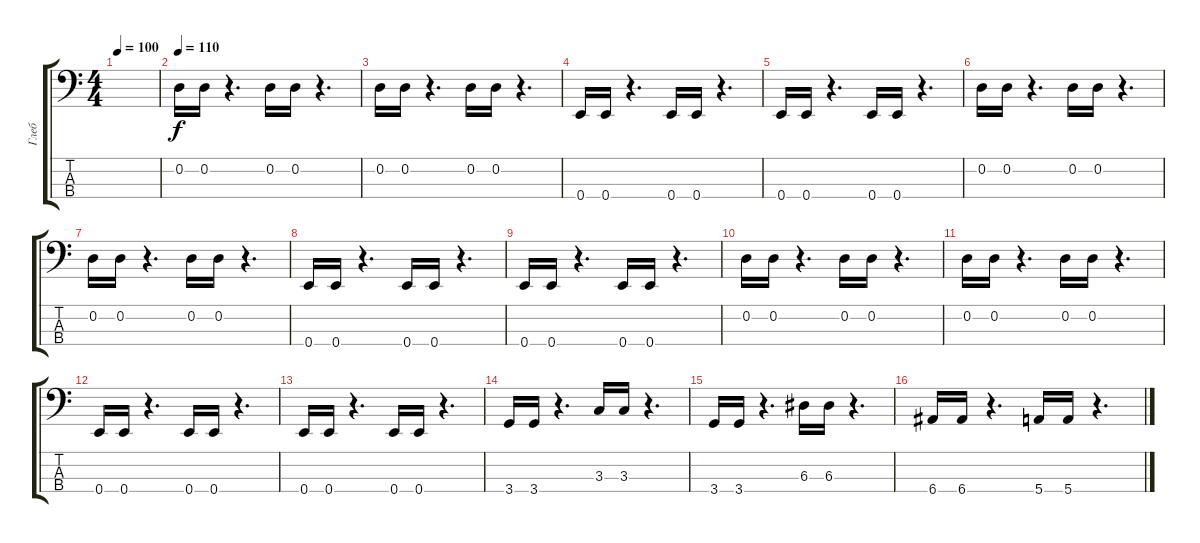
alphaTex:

\track ("Глеб" "Глеб") {instrument electricbassfinger}
\staff {score tabs}
\tuning (G2 D2 A1 E1) {hide}
\ts (4 4)
\tempo 100
\clef f4
\ks c
|
\tempo 110
0.2.16 0.2.16 r.4{d} 0.2.16 0.2.16 r.4{d} |
0.2.16 0.2.16 r.4{d} 0.2.16 0.2.16 r.4{d} |
0.4.16 0.4.16 r.4{d} 0.4.16 0.4.16 r.4{d} |
0.4.16 0.4.16 r.4{d} 0.4.16 0.4.16 r.4{d} |
0.2.16 0.2.16 r.4{d} 0.2.16 0.2.16 r.4{d} |
0.2.16 0.2.16 r.4{d} 0.2.16 0.2.16 r.4{d} |
0.4.16 0.4.16 r.4{d} 0.4.16 0.4.16 r.4{d} |
0.4.16 0.4.16 r.4{d} 0.4.16 0.4.16 r.4{d} |
0.2.16 0.2.16 r.4{d} 0.2.16 0.2.16 r.4{d} |
0.2.16 0.2.16 r.4{d} 0.2.16 0.2.16 r.4{d} |
0.4.16 0.4.16 r.4{d} 0.4.16 0.4.16 r.4{d} |
0.4.16 0.4.16 r.4{d} 0.4.16 0.4.16 r.4{d} |
3.4.16 3.4.16 r.4{d} 3.3.16 3.3.16 r.4{d} |
3.4.16 3.4.16 r.4{d} 6.3.16 6.3.16 r.4{d} |
6.4.16 6.4.16 r.4{d} 5.4.16 5.4.16 r.4{d}
